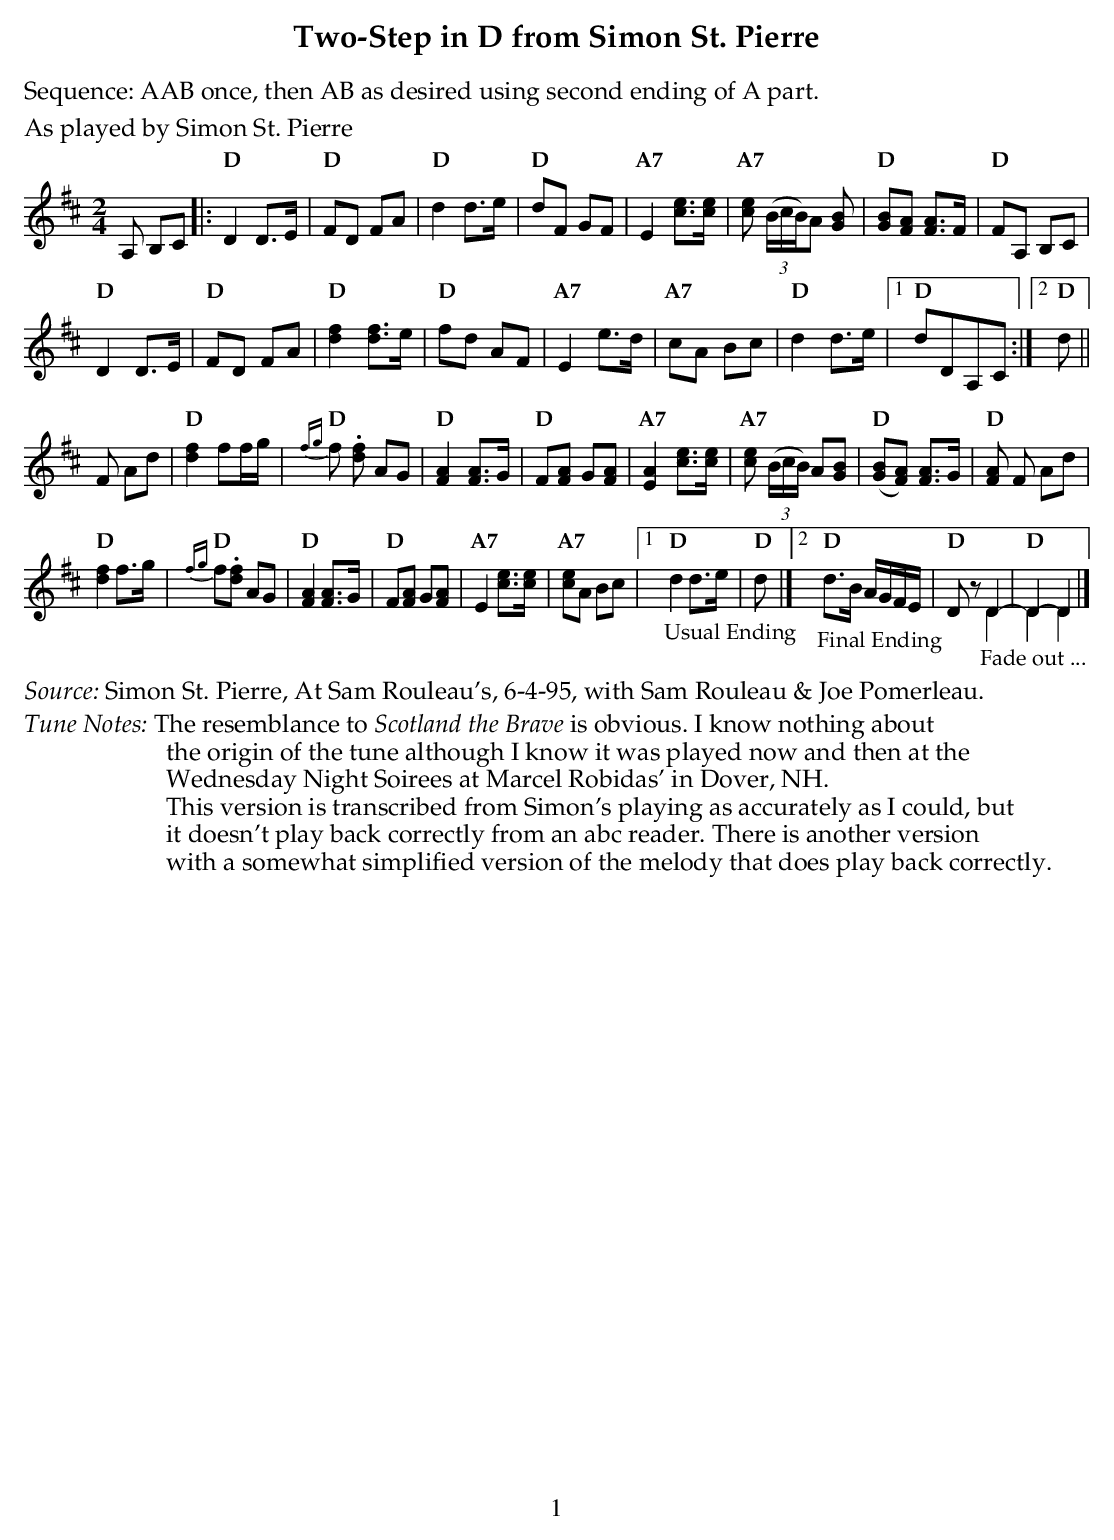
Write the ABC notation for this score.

X:1
T:Two-Step in D from Simon St. Pierre
U:s = !slide!
U:t = !trill!
M:2/4
L:1/8
K:D
%%text Sequence: AAB once, then AB as desired using second ending of A part.
%%text As played by Simon St. Pierre
A, B,C |:\
"D" D2 D>E  | "D" FD FA  | "D" d2 d>e | "D" dF GF |\
"A7" E2 [ce]>[ce] | "A7" [ce] ((3B/c/B/)A [GB] | "D" [GB][FA] [FA]>F | "D" FA, B,C |
"D" D2 D>E  | "D" FD FA  | "D" [df]2 [df]>e    | "D" fd AF   |\
"A7" E2 e>d | "A7" cA Bc | "D" d2 d>e |1 "D" dDA,C :|2 "D" d ||
F Ad |\
"D" [df]2 ff/g/   | "D" {fg}f .[df] AG | "D" [AF]2 [AF]>G | "D" F[FA] G[FA] |\
"A7" [EA]2 [ce]>[ce] | "A7" [ce] ((3B/c/B/) A[GB] | "D" ([GB][FA]) [FA]>G   | "D" [FA] F Ad |
"D" [df]2 f>g     | "D" {fg}f.[df] AG  | "D" [AF]2 [AF]>G | "D" F[FA] G[FA] |\
"A7" E2 [ce]>[ce] | "A7" [ce]A Bc |    [1 "_Usual Ending" "D" d2 d>e        | "D" d |]\
[2 "_Final Ending" "D" d>B A/G/F/E/    |(& "D" Dz "_Fade out ..."D2- & x2 D2 &) | (& "D" D2-D2& D2D2&) |]
